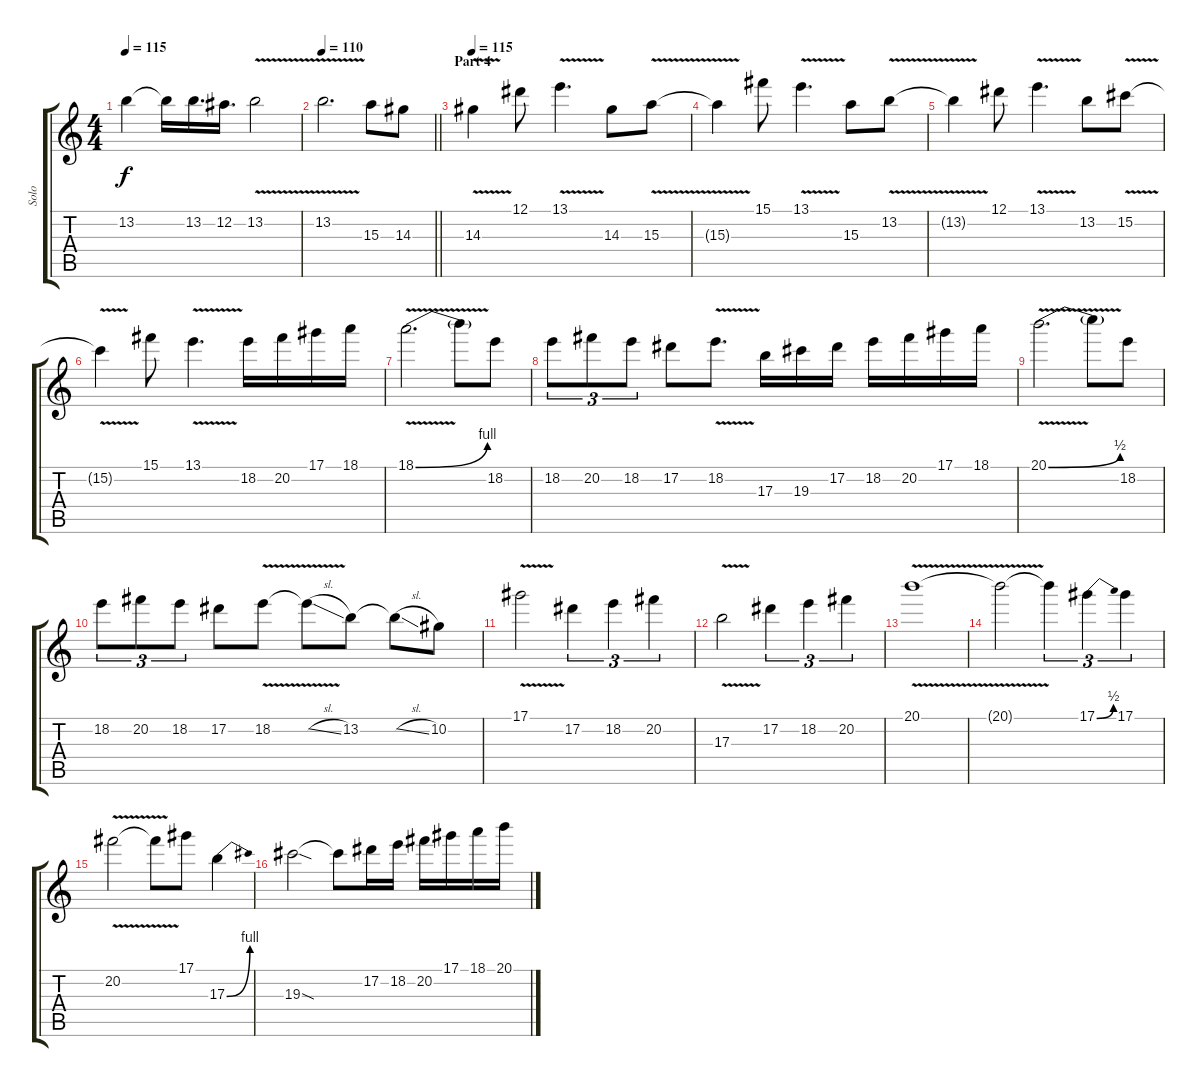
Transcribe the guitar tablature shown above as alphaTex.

\track ("Solo" "Solo") {instrument distortionguitar}
\staff {score tabs}
\tuning (Eb4 Bb3 Gb3 Db3 Ab2 Eb2) {hide}
\ts (4 4)
\tempo 115
\clef g2
\ks c
13.2{t}.4{dy f} 13.2{t}.16 13.2.16{d} 12.2.16{d} 13.2{v}.2 |
\tempo 110
\barLineRight lightlight
13.2{v}.2{d} 15.3.8 14.3.8 |
\section ("" "Part 4")
\tempo 115
14.3{v}.4 12.1.8 13.1{v}.4{d} 14.3.8 15.3{v}.8 |
15.3{t}.4 15.1.8 13.1{v}.4{d} 15.3.8 13.2{v}.8 |
13.2{t}.4 12.1.8 13.1{v}.4{d} 13.2.8 15.2{v}.8 |
15.2{t}.4 15.1.8 13.1{v}.4{d} 18.2.16 20.2.16 17.1.16 18.1.16 |
18.1{be (bend 0 0 60 4) v}.2{d} 18.1{t}.8 18.2.8 |
18.2.8{tu (3 2)} 20.2.8{tu (3 2)} 18.2.8{tu (3 2)} 17.2.8 18.2{v}.8{d} 17.3.16 19.3.16 17.2.16 18.2.16 20.2.16 17.1.16 18.1.16 |
20.1{be (bend 0 0 60 2) v}.2{d} 20.1{t}.8 18.2.8 |
18.2.8{tu (3 2)} 20.2.8{tu (3 2)} 18.2.8{tu (3 2)} 17.2.8 18.2{v}.8 18.2{sl t}.8 13.2.8 13.2{sl t}.8 10.2.8 |
17.1{v}.2 17.2.4{tu (3 2)} 18.2.4{tu (3 2)} 20.2.4{tu (3 2)} |
17.3{v}.2 17.2.4{tu (3 2)} 18.2.4{tu (3 2)} 20.2.4{tu (3 2)} |
20.1{v}.1 |
20.1{t}.2 20.1{t}.4{tu (3 2)} 17.1{be (bend 0 0 60 2)}.4{tu (3 2)} 17.1.4{tu (3 2)} |
20.2{v}.2 20.2{t}.8 17.1.8 17.3{be (bend 0 0 60 4)}.4 |
19.3{sod}.2 19.3{t}.8 17.2.16 18.2.16 20.2.16 17.1.16 18.1.16 20.1.16
